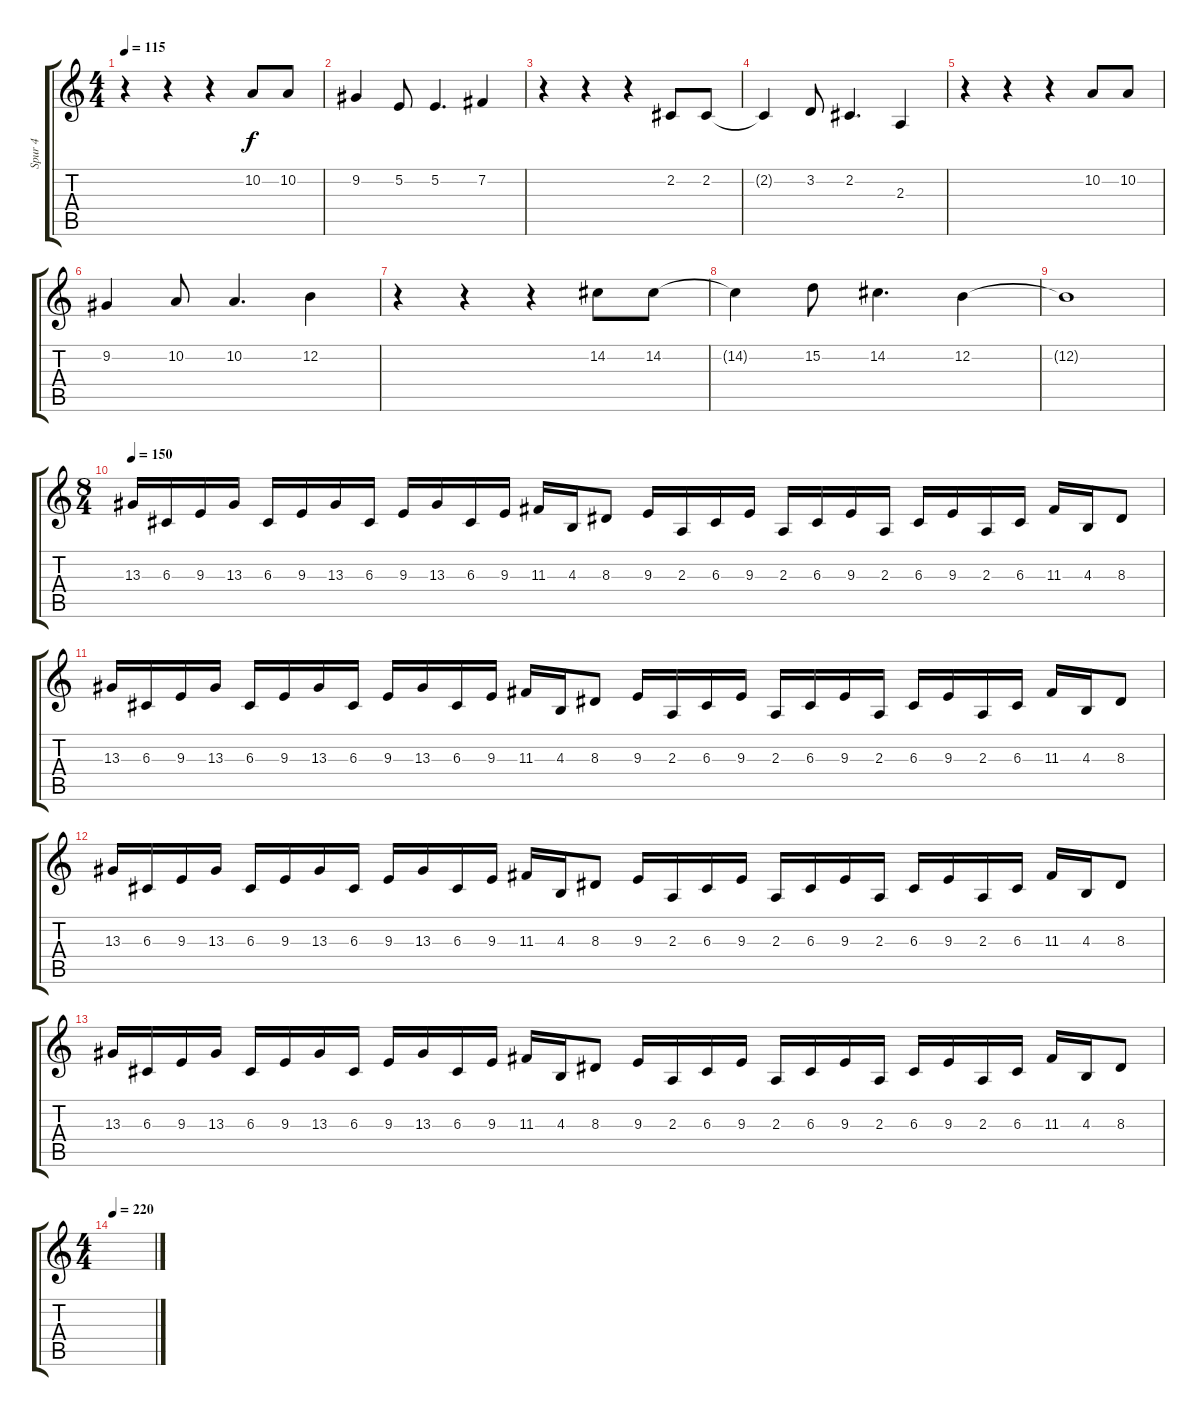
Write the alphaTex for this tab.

\track ("Spur 4" "Spur 4") {instrument lead1square}
\staff {score tabs}
\tuning (E4 B3 G3 D3 A2 D2) {hide}
\ts (4 4)
\tempo 115
\clef g2
\ks c
r.4{dy f} r.4 r.4 10.2.8 10.2.8 |
9.2.4 5.2.8 5.2.4{d} 7.2.4 |
r.4 r.4 r.4 2.2.8 2.2.8 |
2.2{t}.4 3.2.8 2.2.4{d} 2.3.4 |
r.4 r.4 r.4 10.2.8 10.2.8 |
9.2.4 10.2.8 10.2.4{d} 12.2.4 |
r.4 r.4 r.4 14.2.8 14.2.8 |
14.2{t}.4 15.2.8 14.2.4{d} 12.2.4 |
12.2{t}.1 |
\ts (8 4)
\tempo 150
13.3.16{volume 10} 6.3.16 9.3.16 13.3.16 6.3.16 9.3.16 13.3.16 6.3.16 9.3.16 13.3.16 6.3.16 9.3.16 11.3.16 4.3.16 8.3.8 9.3.16 2.3.16 6.3.16 9.3.16 2.3.16 6.3.16 9.3.16 2.3.16 6.3.16 9.3.16 2.3.16 6.3.16 11.3.16 4.3.16 8.3.8 |
13.3.16 6.3.16 9.3.16 13.3.16 6.3.16 9.3.16 13.3.16 6.3.16 9.3.16 13.3.16 6.3.16 9.3.16 11.3.16 4.3.16 8.3.8 9.3.16 2.3.16 6.3.16 9.3.16 2.3.16 6.3.16 9.3.16 2.3.16 6.3.16 9.3.16 2.3.16 6.3.16 11.3.16 4.3.16 8.3.8 |
13.3.16 6.3.16 9.3.16 13.3.16 6.3.16 9.3.16 13.3.16 6.3.16 9.3.16 13.3.16 6.3.16 9.3.16 11.3.16 4.3.16 8.3.8 9.3.16 2.3.16 6.3.16 9.3.16 2.3.16 6.3.16 9.3.16 2.3.16 6.3.16 9.3.16 2.3.16 6.3.16 11.3.16 4.3.16 8.3.8 |
13.3.16 6.3.16 9.3.16 13.3.16 6.3.16 9.3.16 13.3.16 6.3.16 9.3.16 13.3.16 6.3.16 9.3.16 11.3.16 4.3.16 8.3.8 9.3.16 2.3.16 6.3.16 9.3.16 2.3.16 6.3.16 9.3.16 2.3.16 6.3.16 9.3.16 2.3.16 6.3.16 11.3.16 4.3.16 8.3.8 |
\ts (4 4)
\tempo 220
